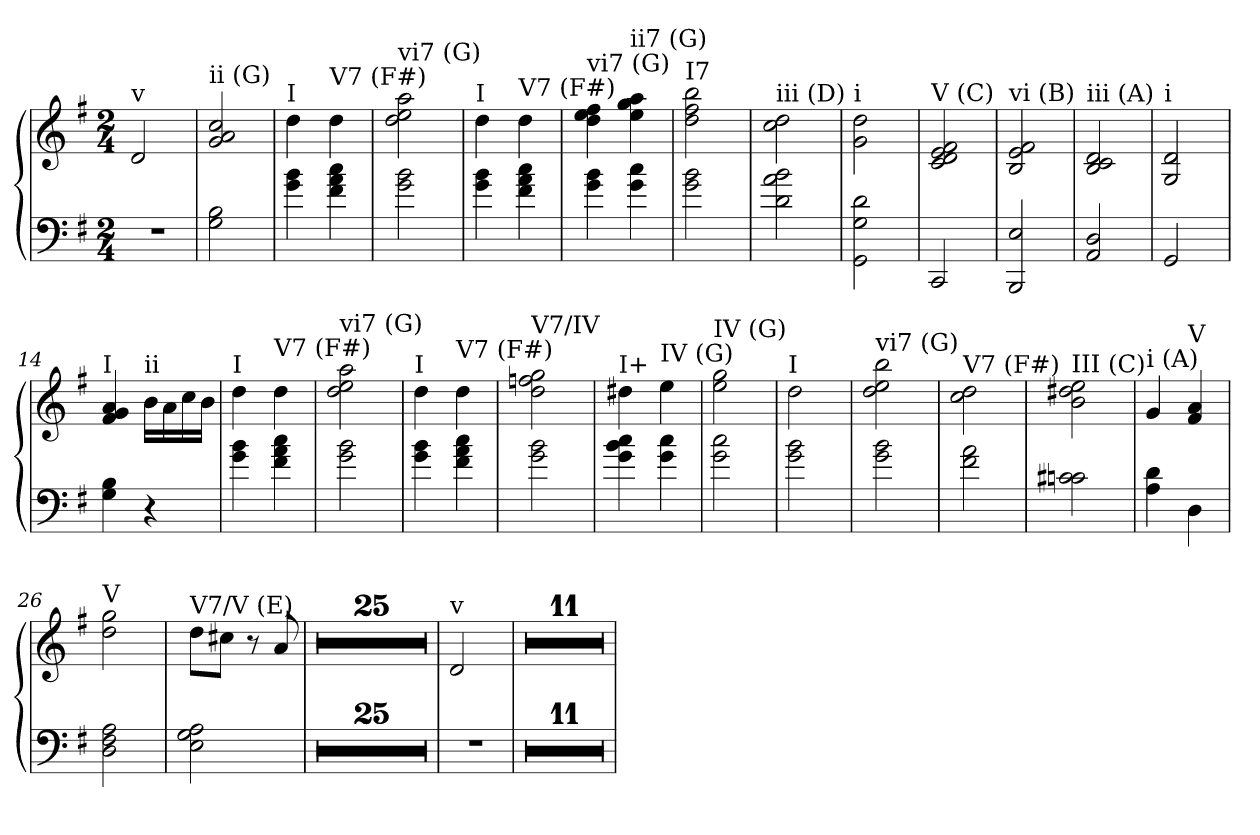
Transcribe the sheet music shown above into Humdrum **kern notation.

**kern	**kern
*part2	*part1
*staff2	*staff1
*clefF4	*clefG2
*k[f#]	*k[f#]
*G:	*G:
*M2/4	*M2/4
=1	=1
!	!LO:TX:a:t=v
2r	2d
=2	=2
!	!LO:TX:a:t=ii (G)
2G 2B	2g 2a 2cc
=3	=3
!	!LO:TX:a:t=I
4g 4b	4dd
!	!LO:TX:a:t=V7 (F#)
4f# 4a 4cc	4dd
=4	=4
!	!LO:TX:a:t=vi7 (G)
2g 2b	2dd 2ee 2aa
=5	=5
!	!LO:TX:a:t=I
4g 4b	4dd
!	!LO:TX:a:t=V7 (F#)
4f# 4a 4cc	4dd
=6	=6
!	!LO:TX:a:t=vi7 (G)
4g 4b	4dd 4ee 4ff#
!	!LO:TX:a:t=ii7 (G)
4g 4cc	4ee 4gg 4aa
=7	=7
!	!LO:TX:a:t=I7
2g 2b	2dd 2ff# 2bb
=8	=8
!	!LO:TX:a:t=iii (D)
2d 2a 2b	2cc 2dd
=9	=9
!	!LO:TX:a:t=i
2GG 2G 2d	2g 2dd
=10	=10
!	!LO:TX:a:t=V (C)
2CC	2c 2d 2e 2f#
=11	=11
!	!LO:TX:a:t=vi (B)
2BBB 2E	2B 2e 2f#
=12	=12
!	!LO:TX:a:t=iii (A)
2AA 2D	2B 2c 2d
=13	=13
!	!LO:TX:a:t=i
2GG	2G 2d
=14	=14
!	!LO:TX:a:t=I
4G 4B	4f# 4g 4a
!	!LO:TX:a:t=ii
4r	16b\LL
.	16a\
.	16cc\
.	16b\JJ
=15	=15
!	!LO:TX:a:t=I
4g 4b	4dd
!	!LO:TX:a:t=V7 (F#)
4f# 4a 4cc	4dd
=16	=16
!	!LO:TX:a:t=vi7 (G)
2g 2b	2dd 2ee 2aa
=17	=17
!	!LO:TX:a:t=I
4g 4b	4dd
!	!LO:TX:a:t=V7 (F#)
4f# 4a 4cc	4dd
=18	=18
!	!LO:TX:a:t=V7/IV
2g 2b	2dd 2ffn 2gg
=19	=19
!	!LO:TX:a:t=I+
4g 4b 4cc	4dd#X
!	!LO:TX:a:t=IV (G)
4g 4cc	4ee
=20	=20
!	!LO:TX:a:t=IV (G)
2g 2cc	2ee 2gg
=21	=21
!	!LO:TX:a:t=I
2g 2b	2dd
=22	=22
!	!LO:TX:a:t=vi7 (G)
2g 2b	2dd 2ee 2bb
=23	=23
!	!LO:TX:a:t=V7 (F#)
2f# 2a	2cc 2dd
=24	=24
!	!LO:TX:a:t=III (C)
2cn 2c#X	2b 2dd#X 2ee
=25	=25
!	!LO:TX:a:t=i (A)
4A 4d	4g
!	!LO:TX:a:t=V
4D	4f# 4a
=26	=26
!	!LO:TX:a:t=V
2D 2F# 2A	2dd 2gg
=27	=27
!	!LO:TX:a:t=V7/V (E)
2E 2G 2A	8dd\L
.	8cc#X\J
.	8r
.	8a/
=28	=28
2r	2r
=29	=29
2r	2r
=30	=30
2r	2r
=31	=31
2r	2r
=32	=32
2r	2r
=33	=33
2r	2r
=34	=34
2r	2r
=35	=35
2r	2r
=36	=36
2r	2r
=37	=37
2r	2r
=38	=38
2r	2r
=39	=39
2r	2r
=40	=40
2r	2r
=41	=41
2r	2r
=42	=42
2r	2r
=43	=43
2r	2r
=44	=44
2r	2r
=45	=45
2r	2r
=46	=46
2r	2r
=47	=47
2r	2r
=48	=48
2r	2r
=49	=49
2r	2r
=50	=50
2r	2r
=51	=51
2r	2r
=52	=52
2r	2r
=53	=53
!	!LO:TX:a:t=v
2r	2d
=54	=54
2r	2r
=55	=55
2r	2r
=56	=56
2r	2r
=57	=57
2r	2r
=58	=58
2r	2r
=59	=59
2r	2r
=60	=60
2r	2r
=61	=61
2r	2r
=62	=62
2r	2r
=63	=63
2r	2r
=64	=64
2r	2r
=	=
*-	*-
